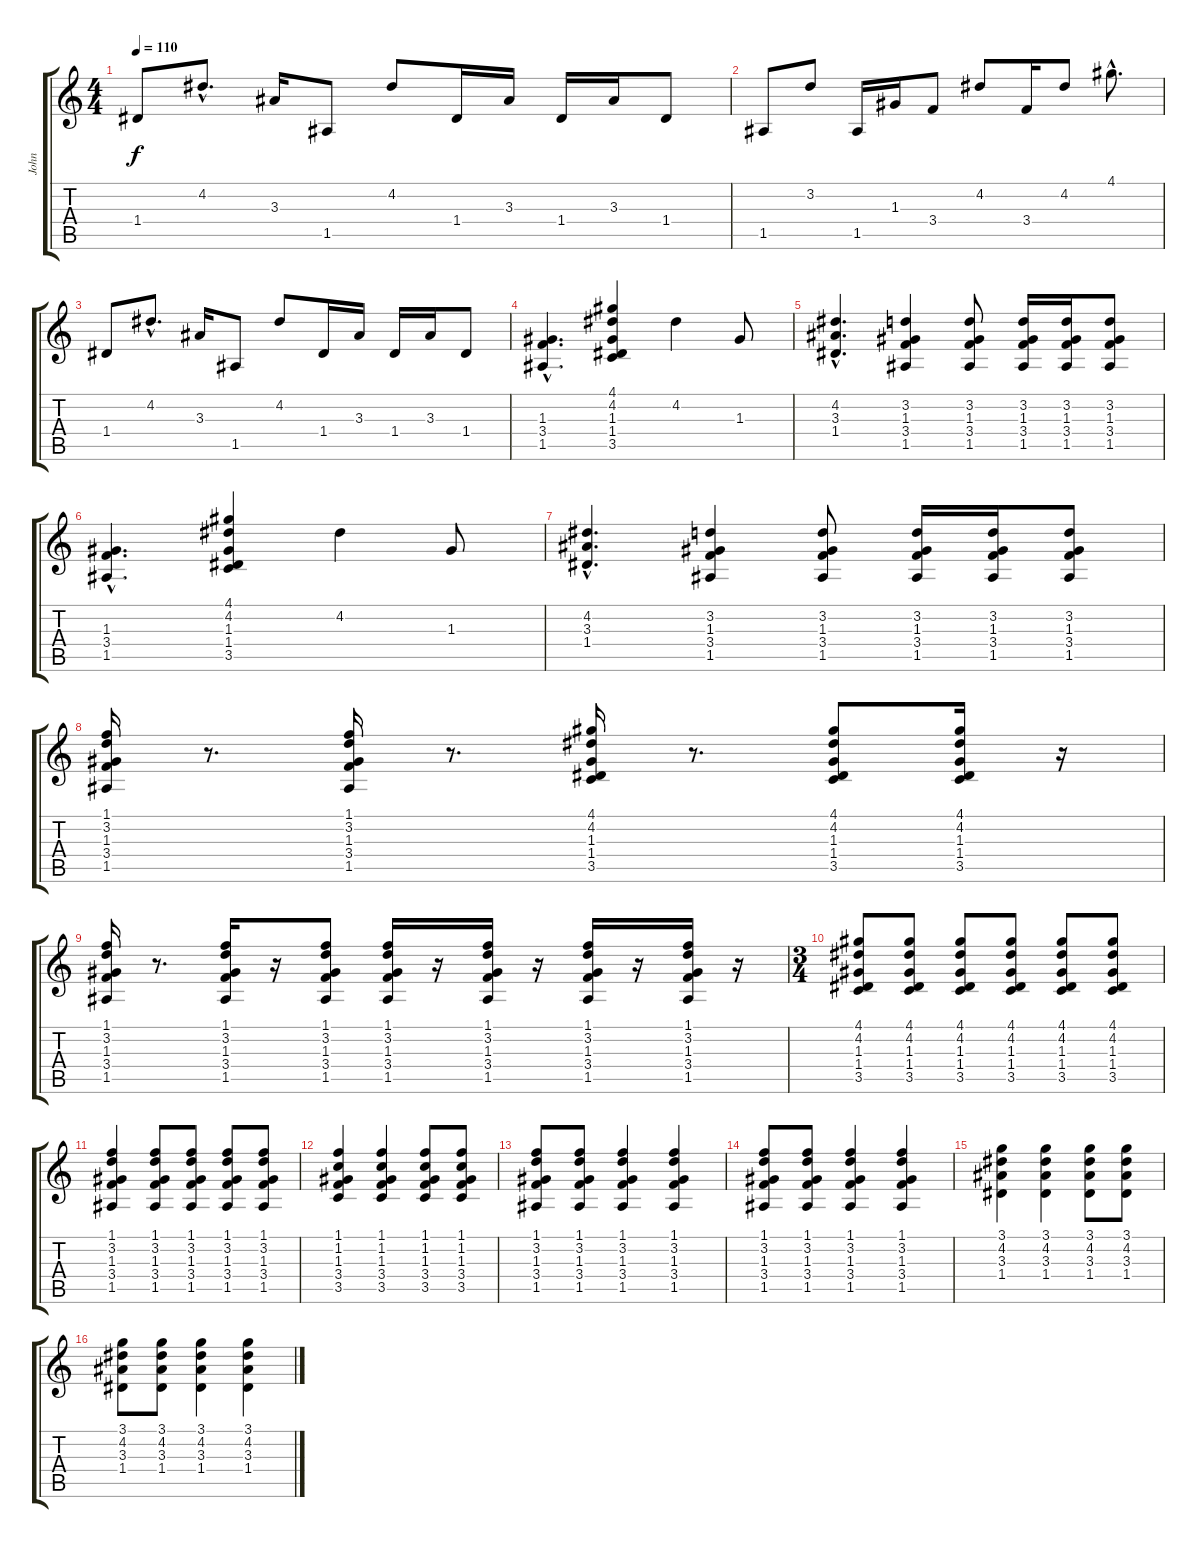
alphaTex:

\track ("John" "John") {instrument overdrivenguitar}
\staff {score tabs}
\tuning (E4 B3 G3 D3 A2 E2) {hide}
\ts (4 4)
\tempo 110
\clef g2
\ks c
1.4.8{dy f} 4.2{hac}.8{d} 3.3.16 1.5.8 4.2.8 1.4.16 3.3.16 1.4.16 3.3.16 1.4.8 |
1.5.8 3.2.8 1.5.16 1.3.16 3.4.8 4.2.8 3.4.16 4.2.8 4.1{hac}.8{d} |
1.4.8 4.2{hac}.8{d} 3.3.16 1.5.8 4.2.8 1.4.16 3.3.16 1.4.16 3.3.16 1.4.8 |
(1.3{hac} 3.4{hac} 1.5{hac}).4{d} (4.1 4.2 1.3 1.4 3.5).4 4.2.4 1.3.8 |
(4.2{hac} 3.3{hac} 1.4{hac}).4{d} (3.2 1.3 3.4 1.5).4 (3.2 1.3 3.4 1.5).8 (3.2 1.3 3.4 1.5).16 (3.2 1.3 3.4 1.5).16 (3.2 1.3 3.4 1.5).8 |
(1.3{hac} 3.4{hac} 1.5{hac}).4{d} (4.1 4.2 1.3 1.4 3.5).4 4.2.4 1.3.8 |
(4.2{hac} 3.3{hac} 1.4{hac}).4{d} (3.2 1.3 3.4 1.5).4 (3.2 1.3 3.4 1.5).8 (3.2 1.3 3.4 1.5).16 (3.2 1.3 3.4 1.5).16 (3.2 1.3 3.4 1.5).8 |
(1.1 3.2 1.3 3.4 1.5).16 r.8{d} (1.1 3.2 1.3 3.4 1.5).16 r.8{d} (4.1 4.2 1.3 1.4 3.5).16 r.8{d} (4.1 4.2 1.3 1.4 3.5).8 (4.1 4.2 1.3 1.4 3.5).16 r.16 |
(1.1 3.2 1.3 3.4 1.5).16 r.8{d} (1.1 3.2 1.3 3.4 1.5).16 r.16 (1.1 3.2 1.3 3.4 1.5).8 (1.1 3.2 1.3 3.4 1.5).16 r.16 (1.1 3.2 1.3 3.4 1.5).16 r.16 (1.1 3.2 1.3 3.4 1.5).16 r.16 (1.1 3.2 1.3 3.4 1.5).16 r.16 |
\ts (3 4)
(4.1 4.2 1.3 1.4 3.5).8 (4.1 4.2 1.3 1.4 3.5).8 (4.1 4.2 1.3 1.4 3.5).8 (4.1 4.2 1.3 1.4 3.5).8 (4.1 4.2 1.3 1.4 3.5).8 (4.1 4.2 1.3 1.4 3.5).8 |
(1.1 3.2 1.3 3.4 1.5).4 (1.1 3.2 1.3 3.4 1.5).8 (1.1 3.2 1.3 3.4 1.5).8 (1.1 3.2 1.3 3.4 1.5).8 (1.1 3.2 1.3 3.4 1.5).8 |
(1.1 1.2 1.3 3.4 3.5).4 (1.1 1.2 1.3 3.4 3.5).4 (1.1 1.2 1.3 3.4 3.5).8 (1.1 1.2 1.3 3.4 3.5).8 |
(1.1 3.2 1.3 3.4 1.5).8 (1.1 3.2 1.3 3.4 1.5).8 (1.1 3.2 1.3 3.4 1.5).4 (1.1 3.2 1.3 3.4 1.5).4 |
(1.1 3.2 1.3 3.4 1.5).8 (1.1 3.2 1.3 3.4 1.5).8 (1.1 3.2 1.3 3.4 1.5).4 (1.1 3.2 1.3 3.4 1.5).4 |
(3.1 4.2 3.3 1.4).4 (3.1 4.2 3.3 1.4).4 (3.1 4.2 3.3 1.4).8 (3.1 4.2 3.3 1.4).8 |
(3.1 4.2 3.3 1.4).8 (3.1 4.2 3.3 1.4).8 (3.1 4.2 3.3 1.4).4 (3.1 4.2 3.3 1.4).4
